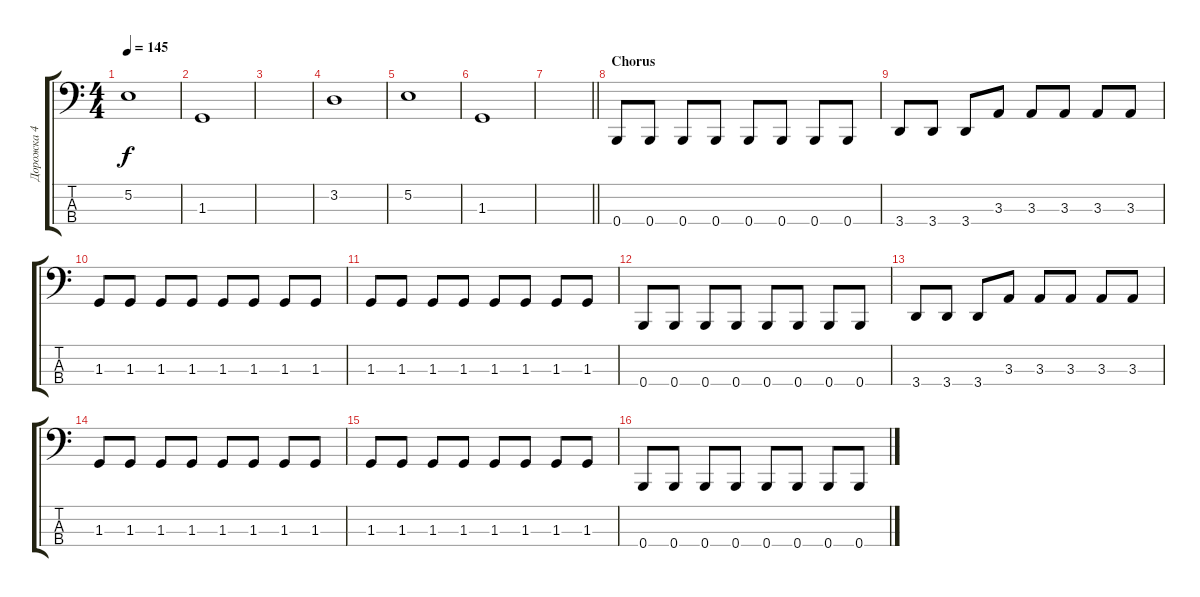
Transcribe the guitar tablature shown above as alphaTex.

\track ("Дорожка 4" "Дорожка 4") {instrument electricbasspick}
\staff {score tabs}
\tuning (E2 B1 Gb1 B0) {hide}
\ts (4 4)
\tempo 145
\clef f4
\ks c
5.2.1{dy f} |
1.3.1 |
|
3.2.1 |
5.2.1 |
1.3.1 |
\barLineRight lightlight
|
\section ("" "Chorus")
0.4.8 0.4.8 0.4.8 0.4.8 0.4.8 0.4.8 0.4.8 0.4.8 |
3.4.8 3.4.8 3.4.8 3.3.8 3.3.8 3.3.8 3.3.8 3.3.8 |
1.3.8 1.3.8 1.3.8 1.3.8 1.3.8 1.3.8 1.3.8 1.3.8 |
1.3.8 1.3.8 1.3.8 1.3.8 1.3.8 1.3.8 1.3.8 1.3.8 |
0.4.8 0.4.8 0.4.8 0.4.8 0.4.8 0.4.8 0.4.8 0.4.8 |
3.4.8 3.4.8 3.4.8 3.3.8 3.3.8 3.3.8 3.3.8 3.3.8 |
1.3.8 1.3.8 1.3.8 1.3.8 1.3.8 1.3.8 1.3.8 1.3.8 |
1.3.8 1.3.8 1.3.8 1.3.8 1.3.8 1.3.8 1.3.8 1.3.8 |
0.4.8 0.4.8 0.4.8 0.4.8 0.4.8 0.4.8 0.4.8 0.4.8
